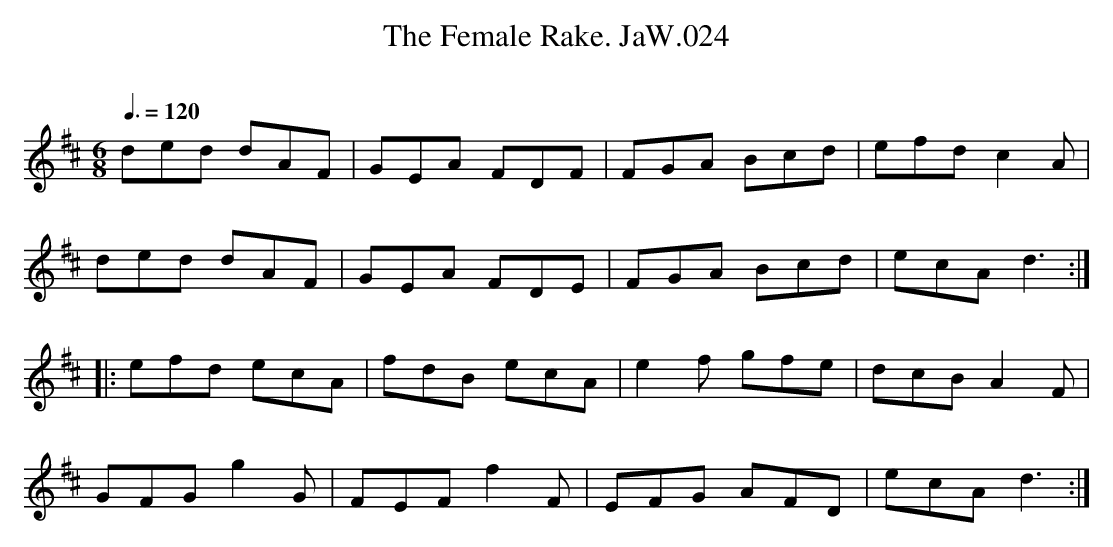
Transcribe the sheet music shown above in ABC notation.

X:1
T:Female Rake. JaW.024, The
M:6/8
Q:3/8=120
L:1/8
O:
K:D
ded dAF|GEA FDF|FGA Bcd|efd c2A|
ded dAF|GEA FDE|FGA Bcd|ecA d3:|
|:efd ecA |fdB ecA|e2f gfe|dcB A2F|
GFG g2G|FEF f2F|EFG AFD|ecA d3:|
